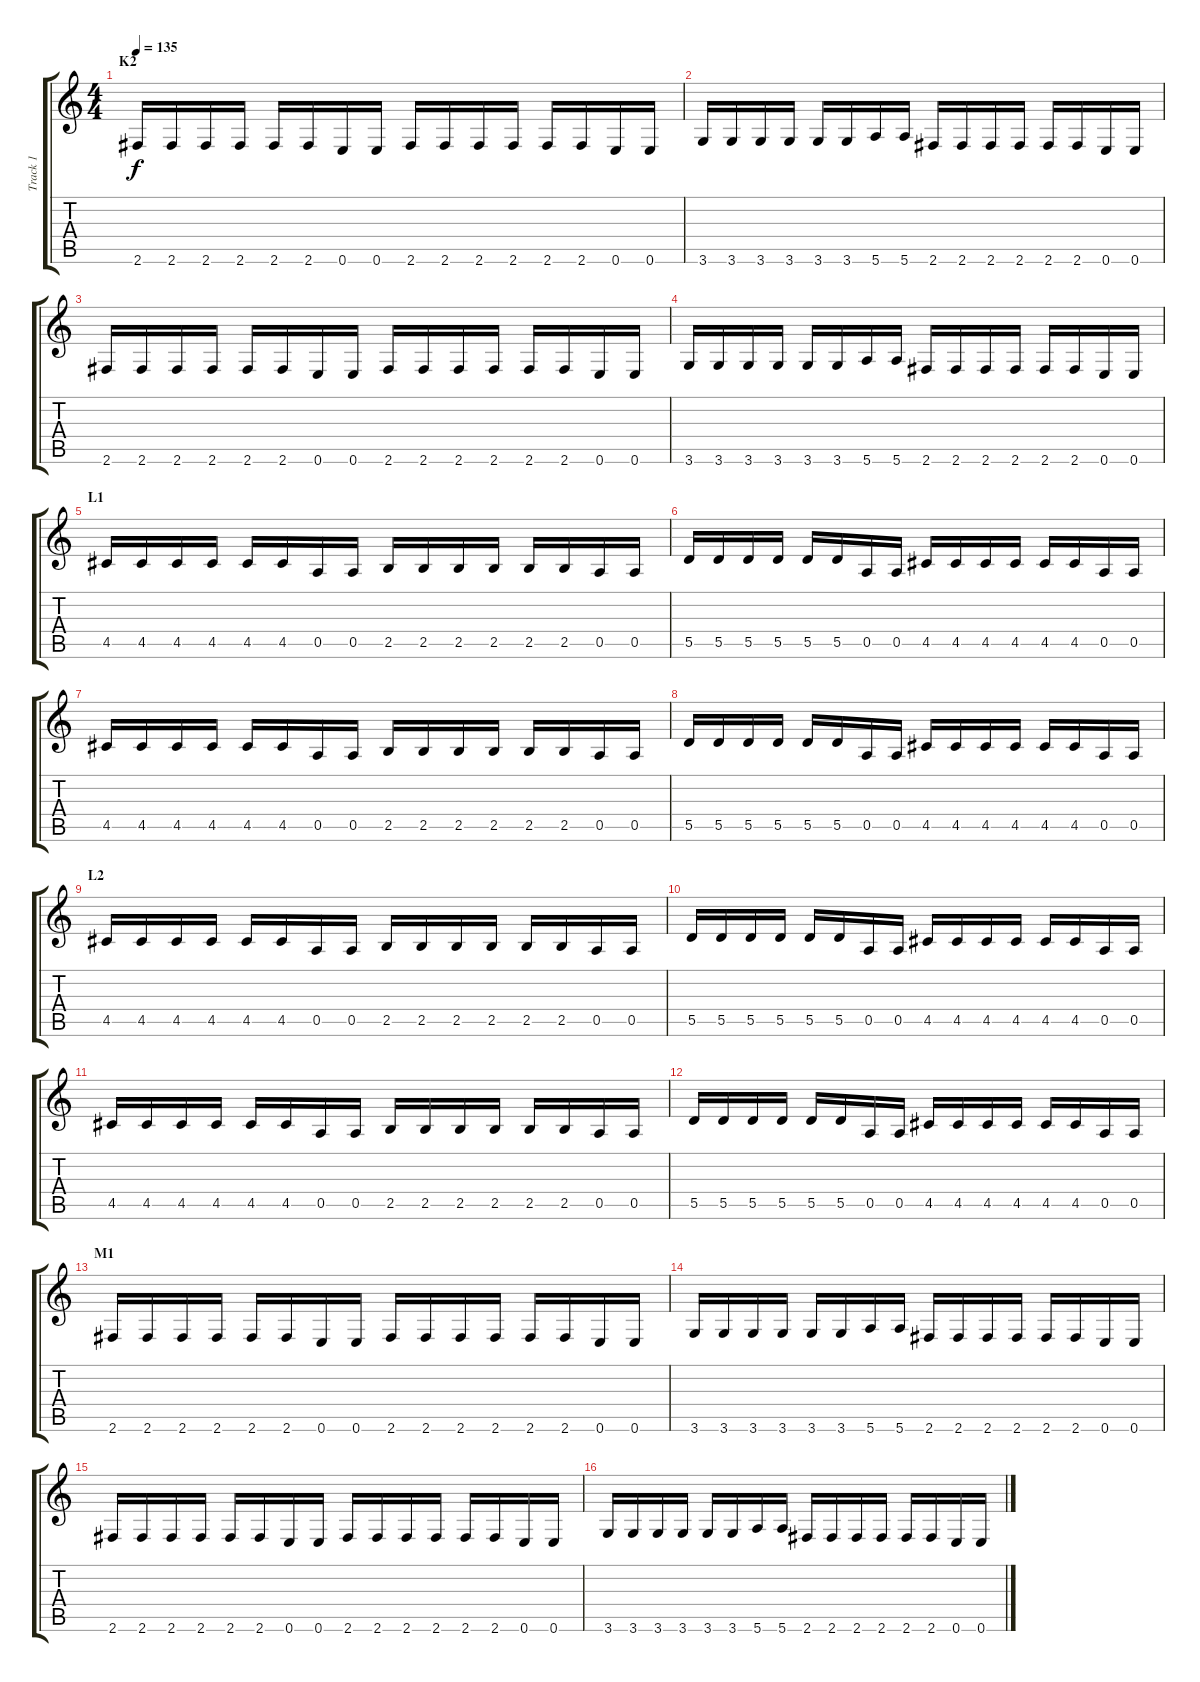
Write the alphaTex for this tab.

\track ("Track 1" "Track 1") {instrument distortionguitar}
\staff {score tabs}
\tuning (E4 B3 G3 D3 A2 E2) {hide}
\ts (4 4)
\section ("" "K2")
\tempo 135
\clef g2
\ks c
2.6.16{dy f} 2.6.16 2.6.16 2.6.16 2.6.16 2.6.16 0.6.16 0.6.16 2.6.16 2.6.16 2.6.16 2.6.16 2.6.16 2.6.16 0.6.16 0.6.16 |
3.6.16 3.6.16 3.6.16 3.6.16 3.6.16 3.6.16 5.6.16 5.6.16 2.6.16 2.6.16 2.6.16 2.6.16 2.6.16 2.6.16 0.6.16 0.6.16 |
2.6.16 2.6.16 2.6.16 2.6.16 2.6.16 2.6.16 0.6.16 0.6.16 2.6.16 2.6.16 2.6.16 2.6.16 2.6.16 2.6.16 0.6.16 0.6.16 |
3.6.16 3.6.16 3.6.16 3.6.16 3.6.16 3.6.16 5.6.16 5.6.16 2.6.16 2.6.16 2.6.16 2.6.16 2.6.16 2.6.16 0.6.16 0.6.16 |
\section ("" "L1")
4.5.16 4.5.16 4.5.16 4.5.16 4.5.16 4.5.16 0.5.16 0.5.16 2.5.16 2.5.16 2.5.16 2.5.16 2.5.16 2.5.16 0.5.16 0.5.16 |
5.5.16 5.5.16 5.5.16 5.5.16 5.5.16 5.5.16 0.5.16 0.5.16 4.5.16 4.5.16 4.5.16 4.5.16 4.5.16 4.5.16 0.5.16 0.5.16 |
4.5.16 4.5.16 4.5.16 4.5.16 4.5.16 4.5.16 0.5.16 0.5.16 2.5.16 2.5.16 2.5.16 2.5.16 2.5.16 2.5.16 0.5.16 0.5.16 |
5.5.16 5.5.16 5.5.16 5.5.16 5.5.16 5.5.16 0.5.16 0.5.16 4.5.16 4.5.16 4.5.16 4.5.16 4.5.16 4.5.16 0.5.16 0.5.16 |
\section ("" "L2")
4.5.16 4.5.16 4.5.16 4.5.16 4.5.16 4.5.16 0.5.16 0.5.16 2.5.16 2.5.16 2.5.16 2.5.16 2.5.16 2.5.16 0.5.16 0.5.16 |
5.5.16 5.5.16 5.5.16 5.5.16 5.5.16 5.5.16 0.5.16 0.5.16 4.5.16 4.5.16 4.5.16 4.5.16 4.5.16 4.5.16 0.5.16 0.5.16 |
4.5.16 4.5.16 4.5.16 4.5.16 4.5.16 4.5.16 0.5.16 0.5.16 2.5.16 2.5.16 2.5.16 2.5.16 2.5.16 2.5.16 0.5.16 0.5.16 |
5.5.16 5.5.16 5.5.16 5.5.16 5.5.16 5.5.16 0.5.16 0.5.16 4.5.16 4.5.16 4.5.16 4.5.16 4.5.16 4.5.16 0.5.16 0.5.16 |
\section ("" "M1")
2.6.16 2.6.16 2.6.16 2.6.16 2.6.16 2.6.16 0.6.16 0.6.16 2.6.16 2.6.16 2.6.16 2.6.16 2.6.16 2.6.16 0.6.16 0.6.16 |
3.6.16 3.6.16 3.6.16 3.6.16 3.6.16 3.6.16 5.6.16 5.6.16 2.6.16 2.6.16 2.6.16 2.6.16 2.6.16 2.6.16 0.6.16 0.6.16 |
2.6.16 2.6.16 2.6.16 2.6.16 2.6.16 2.6.16 0.6.16 0.6.16 2.6.16 2.6.16 2.6.16 2.6.16 2.6.16 2.6.16 0.6.16 0.6.16 |
3.6.16 3.6.16 3.6.16 3.6.16 3.6.16 3.6.16 5.6.16 5.6.16 2.6.16 2.6.16 2.6.16 2.6.16 2.6.16 2.6.16 0.6.16 0.6.16
